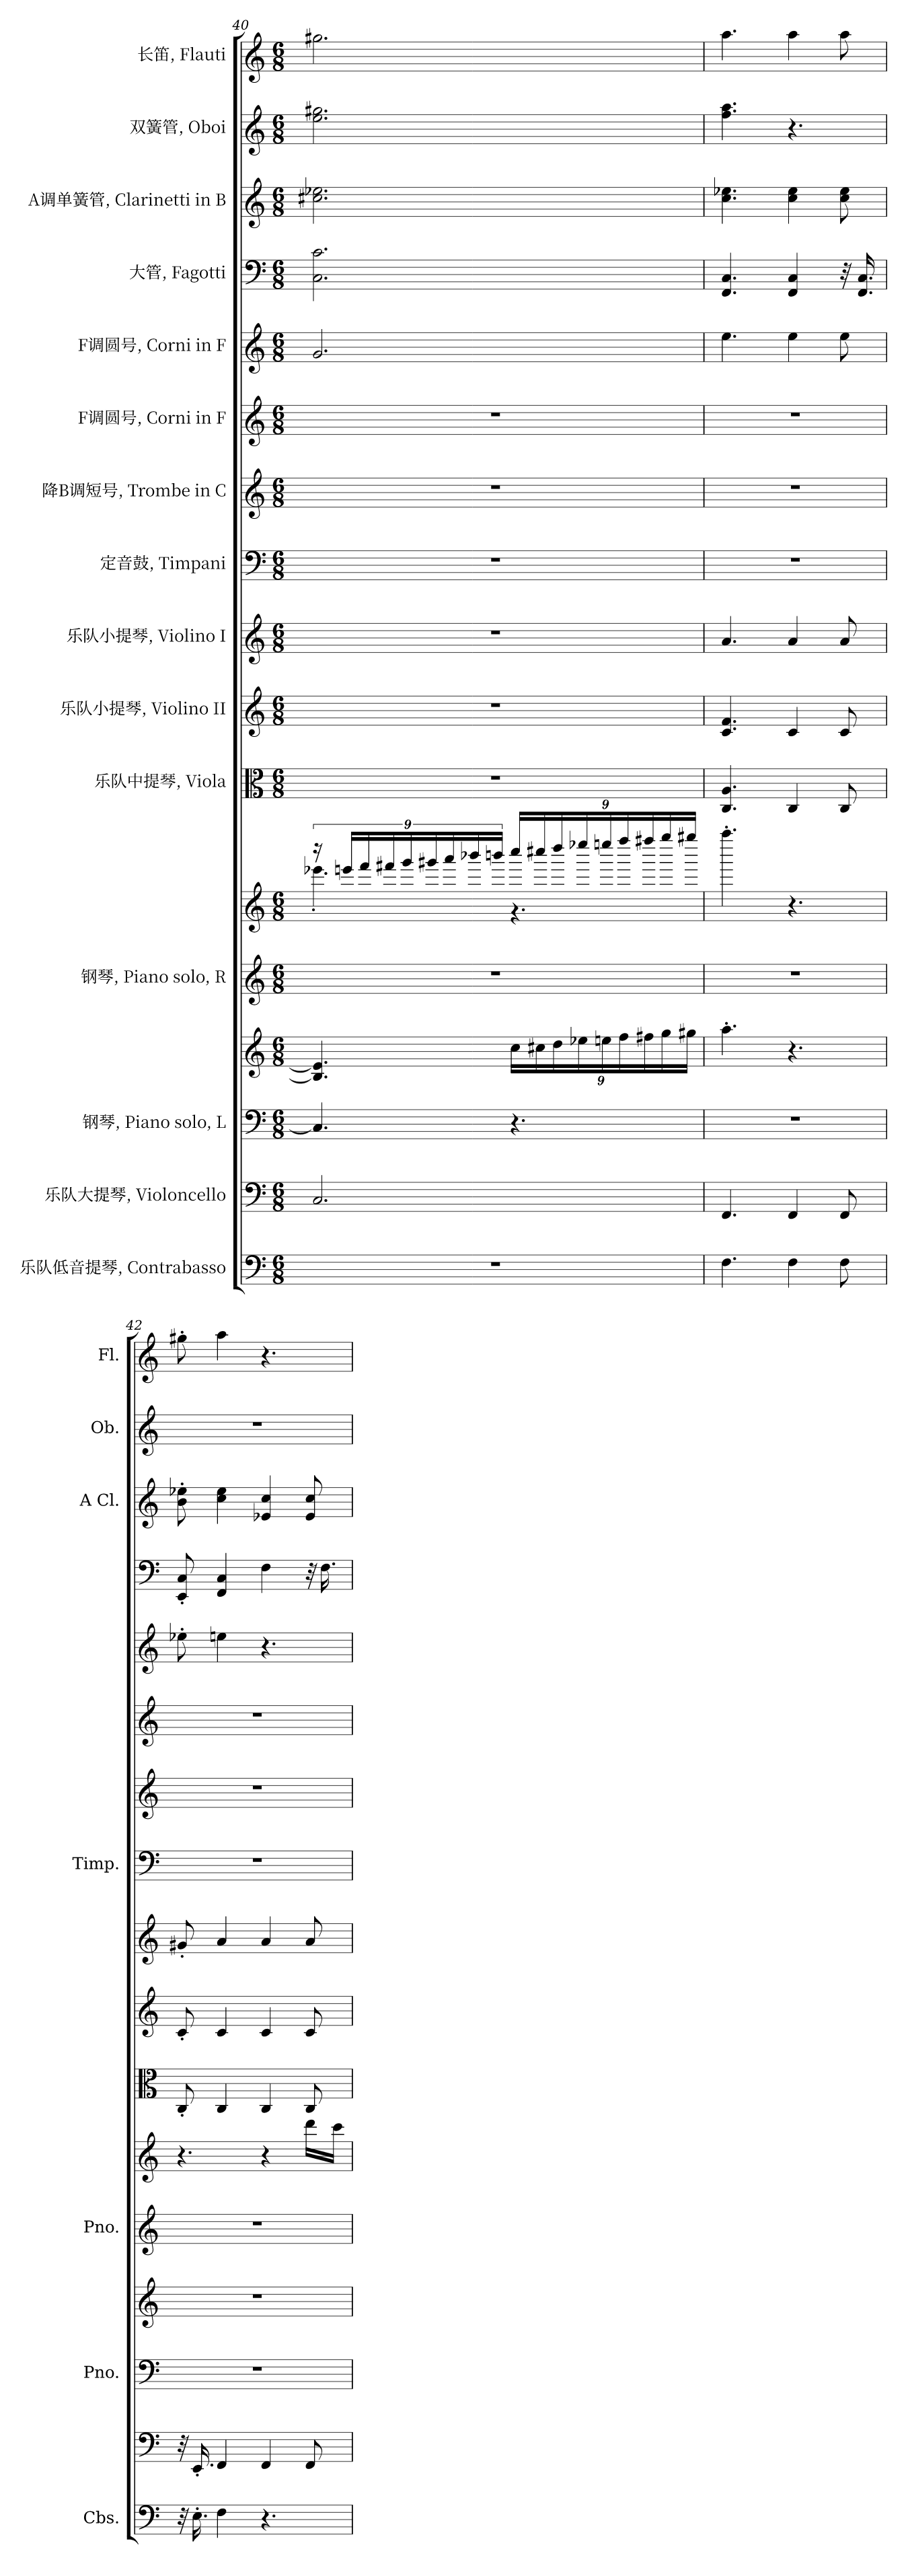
**kern	**kern	**kern	**kern	**kern	**kern	**kern	**kern	**kern	**kern	**kern	**kern	**kern	**kern	**kern	**kern	**kern
*part15	*part14	*part13	*part13	*part12	*part12	*part11	*part10	*part9	*part8	*part7	*part6	*part5	*part4	*part3	*part2	*part1
*staff17	*staff16	*staff15	*staff14	*staff13	*staff12	*staff11	*staff10	*staff9	*staff8	*staff7	*staff6	*staff5	*staff4	*staff3	*staff2	*staff1
*I"乐队低音提琴, Contrabasso	*I"乐队大提琴, Violoncello	*I"钢琴, Piano solo, L	*	*I"钢琴, Piano solo, R	*	*I"乐队中提琴, Viola	*I"乐队小提琴, Violino II	*I"乐队小提琴, Violino I	*I"定音鼓, Timpani	*I"降B调短号, Trombe in C	*I"F调圆号, Corni in F	*I"F调圆号, Corni in F	*I"大管, Fagotti	*I"A调单簧管, Clarinetti in B	*I"双簧管, Oboi	*I"长笛, Flauti
*I'Cbs.	*	*I'Pno.	*	*I'Pno.	*	*	*	*	*I'Timp.	*	*	*	*	*I'A Cl.	*I'Ob.	*I'Fl.
!!LO:PB:g=z
*clefF4	*clefF4	*clefF4	*clefG2	*clefG2	*clefG2	*clefC3	*clefG2	*clefG2	*clefF4	*clefG2	*clefG2	*clefG2	*clefF4	*clefG2	*clefG2	*clefG2
*ITrd7c12	*	*	*	*	*	*	*	*	*	*ITrd1c2	*ITrd4c7	*ITrd4c7	*	*ITrd2c3	*	*
*k[]	*k[]	*k[]	*k[]	*k[]	*k[]	*k[]	*k[]	*k[]	*k[]	*k[b-e-]	*k[b-]	*k[b-]	*k[]	*k[f#c#g#]	*k[]	*k[]
*M6/8	*M6/8	*M6/8	*M6/8	*M6/8	*M6/8	*M6/8	*M6/8	*M6/8	*M6/8	*M6/8	*M6/8	*M6/8	*M6/8	*M6/8	*M6/8	*M6/8
*MM139	*MM139	*MM139	*MM139	*MM139	*MM139	*MM139	*MM139	*MM139	*MM139	*MM139	*MM139	*MM139	*MM139	*MM139	*MM139	*MM139
=40	=40	=40	=40	=40	=40	=40	=40	=40	=40	=40	=40	=40	=40	=40	=40	=40
*	*	*	*	*	*^	*	*	*	*	*	*	*	*	*	*	*
2.r	2.C/	4.C/]	4.B-/] 4.e/]	2.r	24r	4.eee-X'\	2.r	2.r	2.r	2.r	2.r	2.r	2.c/	2.C\ 2.c\	2.a#X\ 2.ccn\	2.ee\ 2.gg#X\	2.gg#X\
.	.	.	.	.	24eeen/LL	.	.	.	.	.	.	.	.	.	.	.	.
.	.	.	.	.	24fff/	.	.	.	.	.	.	.	.	.	.	.	.
*	*	*	*	*	*Xbrackettup	*	*	*	*	*	*	*	*	*	*	*	*
.	.	.	.	.	24fff#X/	.	.	.	.	.	.	.	.	.	.	.	.
.	.	.	.	.	24ggg/	.	.	.	.	.	.	.	.	.	.	.	.
.	.	.	.	.	24ggg#X/	.	.	.	.	.	.	.	.	.	.	.	.
.	.	.	.	.	24aaa/	.	.	.	.	.	.	.	.	.	.	.	.
.	.	.	.	.	24bbb-X/	.	.	.	.	.	.	.	.	.	.	.	.
.	.	.	.	.	24bbbn/JJ	.	.	.	.	.	.	.	.	.	.	.	.
*	*	*	*Xbrackettup	*	*	*	*	*	*	*	*	*	*	*	*	*	*
.	.	4.r	24cc\LL	.	24cccc/LL	4.r	.	.	.	.	.	.	.	.	.	.	.
.	.	.	24cc#X\	.	24cccc#X/	.	.	.	.	.	.	.	.	.	.	.	.
.	.	.	24dd\	.	24dddd/	.	.	.	.	.	.	.	.	.	.	.	.
.	.	.	24ee-X\	.	24eeee-X/	.	.	.	.	.	.	.	.	.	.	.	.
.	.	.	24een\	.	24eeeen/	.	.	.	.	.	.	.	.	.	.	.	.
.	.	.	24ff\	.	24ffff/	.	.	.	.	.	.	.	.	.	.	.	.
.	.	.	24ff#X\	.	24ffff#X/	.	.	.	.	.	.	.	.	.	.	.	.
.	.	.	24gg\	.	24gggg/	.	.	.	.	.	.	.	.	.	.	.	.
.	.	.	24gg#X\JJ	.	24gggg#X/JJ	.	.	.	.	.	.	.	.	.	.	.	.
*	*	*	*	*	*v	*v	*	*	*	*	*	*	*	*	*	*	*
=41	=41	=41	=41	=41	=41	=41	=41	=41	=41	=41	=41	=41	=41	=41	=41	=41
*	*	*	*	*	*	*	*	*	*	*	*	*	*	*	*	*MM149
4.FF\	4.FF/	2.r	4.aa'\	2.r	4.aaaa'\	4.C/ 4.A/	4.c/ 4.f/	4.a/	2.r	2.r	2.r	4.a\	4.FF/ 4.C/	4.a\ 4.ccn\	4.ff\ 4.aa\	4.aa\
*	*	*	*	*	*	*	*	*	*	*	*	*	*	*	*	*MM151
4FF\	4FF/	.	4.r	.	4.r	4C/	4c/	4a/	.	.	.	4a\	4FF/ 4C/	4a\ 4cc\	4.r	4aa\
8FF\	8FF/	.	.	.	.	8C/	8c/	8a/	.	.	.	8a\	32r	8a\ 8cc\	.	8aa\
.	.	.	.	.	.	.	.	.	.	.	.	.	16.FF/ 16.C/	.	.	.
!!LO:PB:g=z
=42	=42	=42	=42	=42	=42	=42	=42	=42	=42	=42	=42	=42	=42	=42	=42	=42
*	*	*	*	*	*	*	*	*	*	*	*	*	*	*	*	*MM149
32r	32r	2.r	2.r	2.r	4.r	8C'/	8c'/	8g#X'/	2.r	2.r	2.r	8a-X'\	8EE/' 8C/'	8g#\' 8ccn\'	2.r	8gg#X'\
16.EE'\	16.EE'/	.	.	.	.	.	.	.	.	.	.	.	.	.	.	.
*	*	*	*	*	*	*	*	*	*	*	*	*	*	*	*	*MM156
4FF\	4FF/	.	.	.	.	4C/	4c/	4a/	.	.	.	4an\	4FF/ 4C/	4a\ 4cc\	.	4aa\
*	*	*	*	*	*	*	*	*	*	*	*	*	*	*	*	*MM151
4.r	4FF/	.	.	.	4r	4C/	4c/	4a/	.	.	.	4.r	4F\	4cn/ 4a/	.	4.r
.	8FF/	.	.	.	16ddd\LL	8C/	8c/	8a/	.	.	.	.	32r	8c/ 8a/	.	.
.	.	.	.	.	.	.	.	.	.	.	.	.	16.F\	.	.	.
.	.	.	.	.	16ccc\JJ	.	.	.	.	.	.	.	.	.	.	.
=	=	=	=	=	=	=	=	=	=	=	=	=	=	=	=	=
*-	*-	*-	*-	*-	*-	*-	*-	*-	*-	*-	*-	*-	*-	*-	*-	*-
